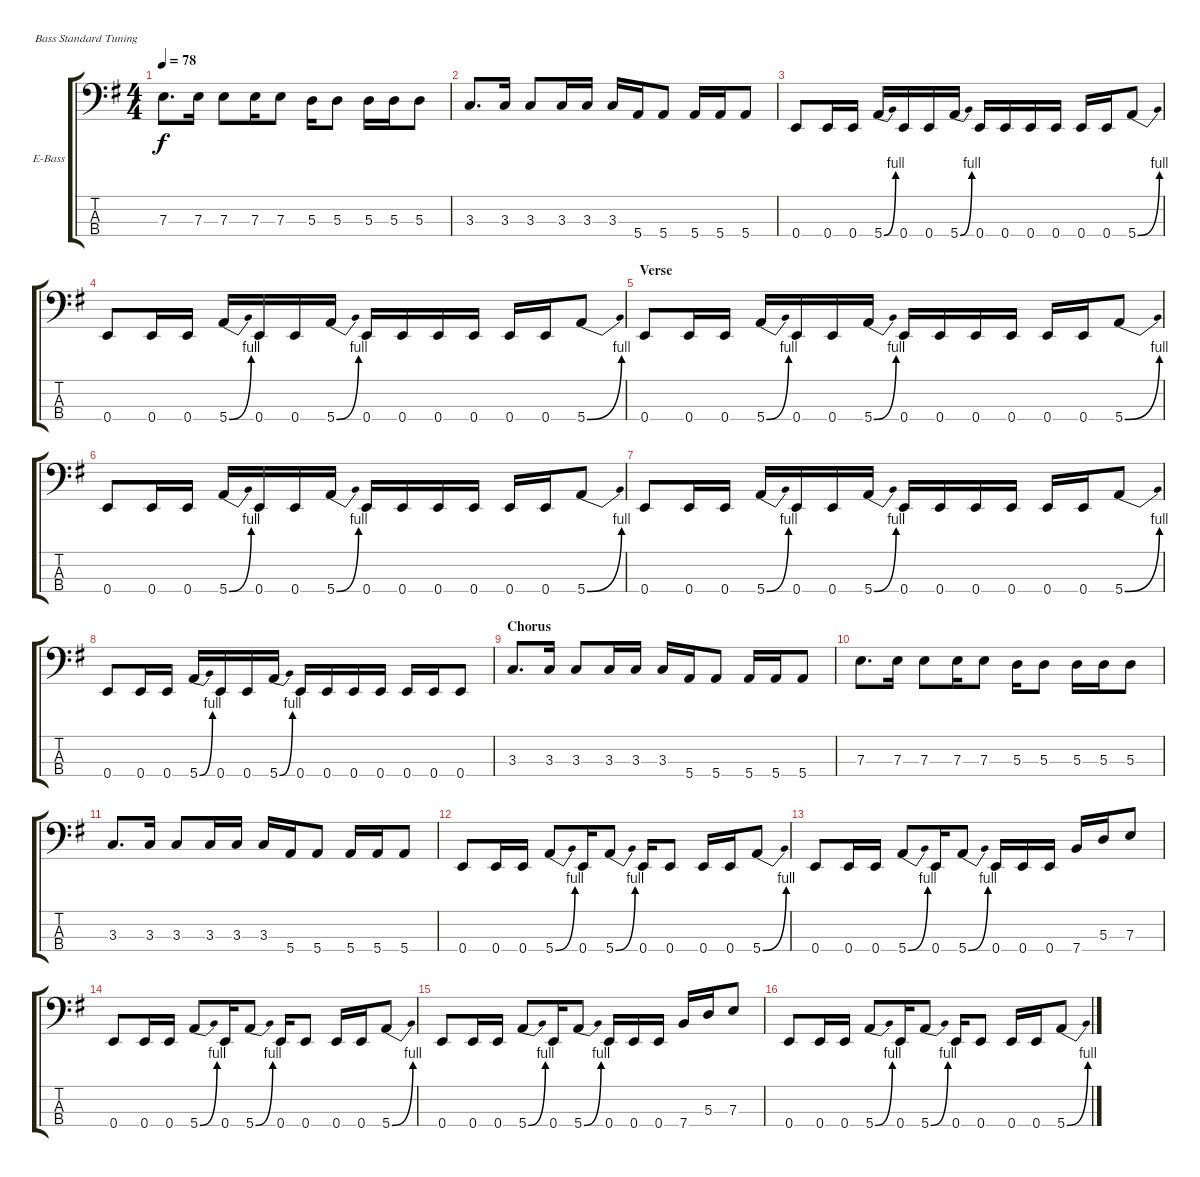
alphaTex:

\defaultSystemsLayout 4
\bracketExtendMode groupsimilarinstruments
\firstSystemTrackNameOrientation horizontal
\otherSystemsTrackNameOrientation horizontal
\track ("Electric Bass" "E-Bass") {instrument electricbassfinger}
\staff {score tabs}
\tuning (G2 D2 A1 E1)
\ts (4 4)
\tempo 78
\clef f4
\scale
1.05549
\ks g
7.3.8{d dy f} 7.3.16 7.3.8 7.3.16 7.3.8 5.3.16 5.3.8 5.3.16 5.3.16 5.3.8 |
\scale
0.944515 3.3.8{d} 3.3.16 3.3.8 3.3.16 3.3.16 3.3.16 5.4.16 5.4.8 5.4.16 5.4.16 5.4.8 |
\scale
1.05549 0.4.8 0.4.16 0.4.16 5.4{be (bend 0 0 59.4 4)}.16 0.4.16 0.4.16 5.4{be (bend 0 0 59.4 4)}.16 0.4.16 0.4.16 0.4.16 0.4.16 0.4.16 0.4.16 5.4{be (bend 0 0 59.4 4)}.8 |
\scale
0.944515 0.4.8 0.4.16 0.4.16 5.4{be (bend 0 0 59.4 4)}.16 0.4.16 0.4.16 5.4{be (bend 0 0 59.4 4)}.16 0.4.16 0.4.16 0.4.16 0.4.16 0.4.16 0.4.16 5.4{be (bend 0 0 59.4 4)}.8 |
\section ("" "Verse")
\scale
1.05549 0.4.8 0.4.16 0.4.16 5.4{be (bend 0 0 59.4 4)}.16 0.4.16 0.4.16 5.4{be (bend 0 0 59.4 4)}.16 0.4.16 0.4.16 0.4.16 0.4.16 0.4.16 0.4.16 5.4{be (bend 0 0 59.4 4)}.8 |
\scale
0.944515 0.4.8 0.4.16 0.4.16 5.4{be (bend 0 0 59.4 4)}.16 0.4.16 0.4.16 5.4{be (bend 0 0 59.4 4)}.16 0.4.16 0.4.16 0.4.16 0.4.16 0.4.16 0.4.16 5.4{be (bend 0 0 59.4 4)}.8 |
\scale
1.05549 0.4.8 0.4.16 0.4.16 5.4{be (bend 0 0 59.4 4)}.16 0.4.16 0.4.16 5.4{be (bend 0 0 59.4 4)}.16 0.4.16 0.4.16 0.4.16 0.4.16 0.4.16 0.4.16 5.4{be (bend 0 0 59.4 4)}.8 |
\scale
0.944515 0.4.8 0.4.16 0.4.16 5.4{be (bend 0 0 59.4 4)}.16 0.4.16 0.4.16 5.4{be (bend 0 0 59.4 4)}.16 0.4.16 0.4.16 0.4.16 0.4.16 0.4.16 0.4.16 0.4.8 |
\section ("" "Chorus")
\scale
1.05549 3.3.8{d} 3.3.16 3.3.8 3.3.16 3.3.16 3.3.16 5.4.16 5.4.8 5.4.16 5.4.16 5.4.8 |
\scale
0.944515 7.3.8{d} 7.3.16 7.3.8 7.3.16 7.3.8 5.3.16 5.3.8 5.3.16 5.3.16 5.3.8 |
\scale
1.05549 3.3.8{d} 3.3.16 3.3.8 3.3.16 3.3.16 3.3.16 5.4.16 5.4.8 5.4.16 5.4.16 5.4.8 |
\scale
0.944515 0.4.8 0.4.16 0.4.16 5.4{be (bend 0 0 59.4 4)}.8 0.4.16 5.4{be (bend 0 0 59.4 4)}.8 0.4.16 0.4.8 0.4.16 0.4.16 5.4{be (bend 0 0 59.4 4)}.8 |
\scale
1.05549 0.4.8 0.4.16 0.4.16 5.4{be (bend 0 0 59.4 4)}.8 0.4.16 5.4{be (bend 0 0 59.4 4)}.8 0.4.16 0.4.16 0.4.16 7.4.16 5.3.16 7.3.8 |
\scale
0.944515 0.4.8 0.4.16 0.4.16 5.4{be (bend 0 0 59.4 4)}.8 0.4.16 5.4{be (bend 0 0 59.4 4)}.8 0.4.16 0.4.8 0.4.16 0.4.16 5.4{be (bend 0 0 59.4 4)}.8 |
\scale
1.05549 0.4.8 0.4.16 0.4.16 5.4{be (bend 0 0 59.4 4)}.8 0.4.16 5.4{be (bend 0 0 59.4 4)}.8 0.4.16 0.4.16 0.4.16 7.4.16 5.3.16 7.3.8 |
\scale
0.944515 0.4.8 0.4.16 0.4.16 5.4{be (bend 0 0 59.4 4)}.8 0.4.16 5.4{be (bend 0 0 59.4 4)}.8 0.4.16 0.4.8 0.4.16 0.4.16 5.4{be (bend 0 0 59.4 4)}.8
